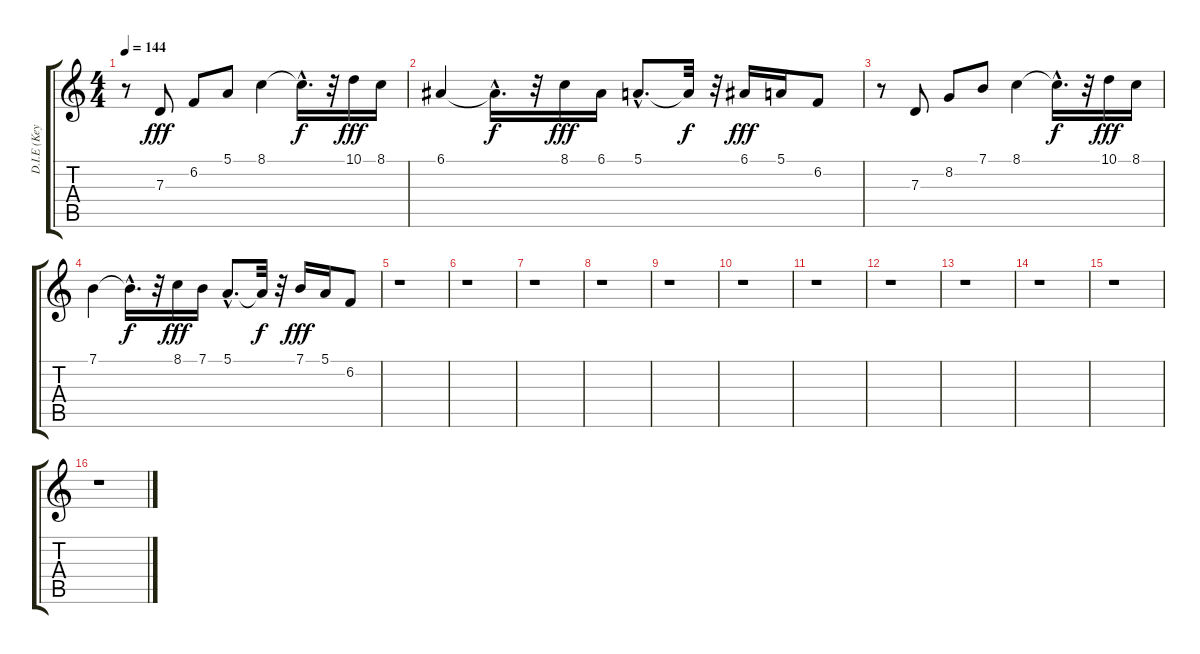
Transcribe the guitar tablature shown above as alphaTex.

\track ("D.I.E (Keyboards)" "D.I.E (Key") {instrument acousticgrandpiano}
\staff {score tabs}
\tuning (E4 B3 G3 D3 A2 E2) {hide}
\ts (4 4)
\tempo 144
\clef g2
\ks c
r.8{dy fff} 7.3.8 6.2.8 5.1.8 8.1.4 8.1{hac t}.16{d dy f} r.32 10.1.16{dy fff} 8.1.16 |
6.1.4 6.1{hac t}.16{d dy f} r.32 8.1.16{dy fff} 6.1.16 5.1{hac}.8{d} 5.1{t}.32{dy f} r.32 6.1.16{dy fff} 5.1.16 6.2.8 |
r.8 7.3.8 8.2.8 7.1.8 8.1.4 8.1{hac t}.16{d dy f} r.32 10.1.16{dy fff} 8.1.16 |
7.1.4 7.1{hac t}.16{d dy f} r.32 8.1.16{dy fff} 7.1.16 5.1{hac}.8{d} 5.1{t}.32{dy f} r.32 7.1.16{dy fff} 5.1.16 6.2.8 |
r.1 |
r.1 |
r.1 |
r.1 |
r.1 |
r.1 |
r.1 |
r.1 |
r.1 |
r.1 |
r.1 |
r.1
